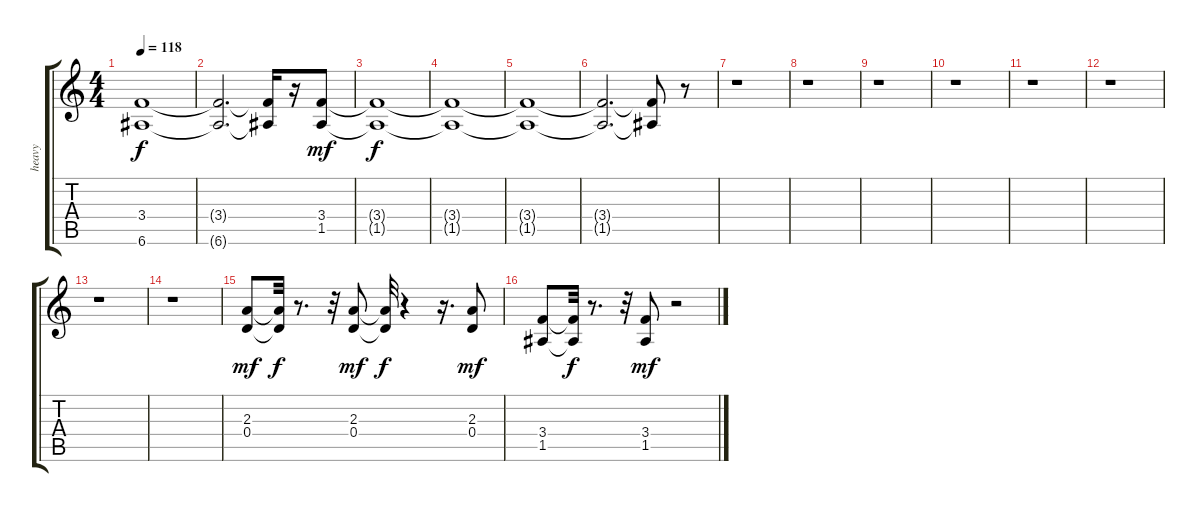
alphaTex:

\track ("heavy" "heavy") {instrument distortionguitar}
\staff {score tabs}
\tuning (E4 B3 G3 D3 A2 E2) {hide}
\ts (4 4)
\tempo 118
\clef g2
\ks c
(3.4{t} 6.6{t}).1{dy f} |
(3.4{t} 6.6{t}).2{d} (3.4{t} 6.6{t}).16 r.16 (3.4 1.5).8{dy mf} |
(3.4{t} 1.5{t}).1{dy f} |
(3.4{t} 1.5{t}).1 |
(3.4{t} 1.5{t}).1 |
(3.4{t} 1.5{t}).2{d} (3.4{t} 1.5{t}).8 r.8 |
r.1 |
r.1 |
r.1 |
r.1 |
r.1 |
r.1 |
r.1 |
r.1 |
(2.3 0.4).8{dy mf} (2.3{t} 0.4{t}).32{dy f} r.8{d} r.32 (2.3 0.4).8{dy mf} (2.3{t} 0.4{t}).32{dy f} r.4 r.16{d} (2.3 0.4).8{dy mf} |
(3.4 1.5).8 (3.4{t} 1.5{t}).32{dy f} r.8{d} r.32 (3.4 1.5).8{dy mf} r.2
